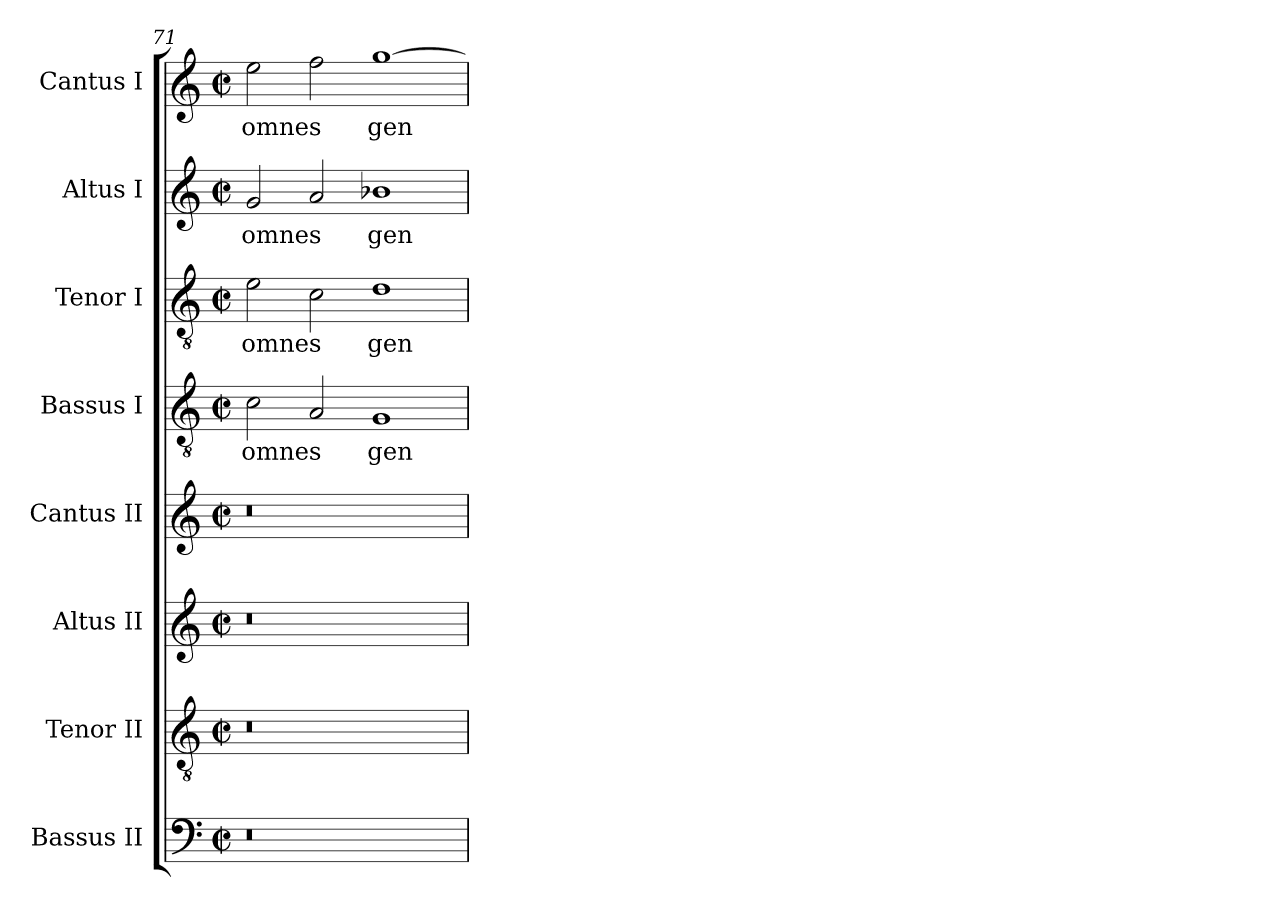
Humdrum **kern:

**kern	**kern	**kern	**kern	**kern	**text	**kern	**text	**kern	**text	**kern	**text
*part8	*part7	*part6	*part5	*part4	*part4	*part3	*part3	*part2	*part2	*part1	*part1
*staff8	*staff7	*staff6	*staff5	*staff4	*staff4	*staff3	*staff3	*staff2	*staff2	*staff1	*staff1
*I"Bassus II	*I"Tenor II	*I"Altus II	*I"Cantus II	*I"Bassus I	*	*I"Tenor I	*	*I"Altus I	*	*I"Cantus I	*
!!LO:PB:g=z
*clefF4	*clefGv2	*clefG2	*clefG2	*clefGv2	*	*clefGv2	*	*clefG2	*	*clefG2	*
*	*	*k[]	*	*k[]	*	*	*	*k[]	*	*	*
*	*	*C:	*	*C:	*	*	*	*C:	*	*	*
*M2/2	*M2/2	*M2/2	*M2/2	*M2/2	*	*M2/2	*	*M2/2	*	*M2/2	*
*met(c|)	*met(c|)	*met(c|)	*met(c|)	*met(c|)	*	*met(c|)	*	*met(c|)	*	*met(c|)	*
=71	=71	=71	=71	=71	=71	=71	=71	=71	=71	=71	=71
!	!	!	!	!	!LO:LY:b	!	!LO:LY:b	!	!LO:LY:b	!	!LO:LY:b
0r	0r	0r	0r	2c\	omnes	2e\	omnes	2g/	omnes	2ee\	omnes
.	.	.	.	2A/	.	2c\	.	2a/	.	2ff\	.
!	!	!	!	!	!LO:LY:b:cj	!	!LO:LY:b:cj	!	!LO:LY:b:cj	!	!LO:LY:b
.	.	.	.	1G	gen-	1d	gen-	1b-X	gen	[>1gg	gen
=	=	=	=	=	=	=	=	=	=	=	=
*-	*-	*-	*-	*-	*-	*-	*-	*-	*-	*-	*-
